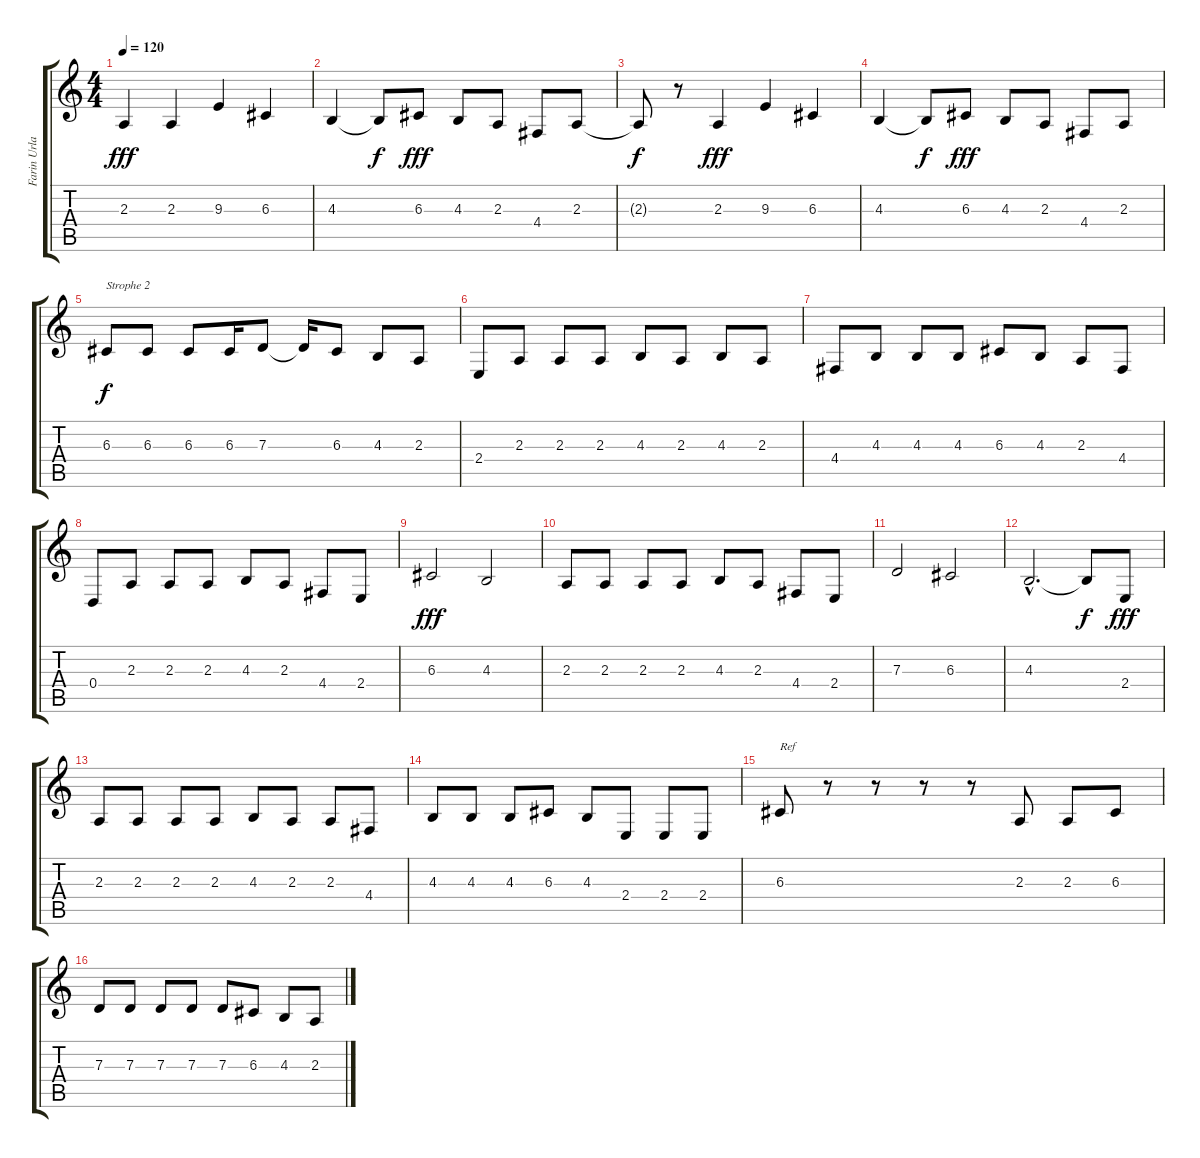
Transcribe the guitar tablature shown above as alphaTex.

\track ("Farin Urlaub" "Farin Urla") {instrument bassoon}
\staff {score tabs}
\tuning (E4 B3 G3 D3 A2 E2) {hide}
\ts (4 4)
\tempo 120
\clef g2
\ks c
2.3.4{dy fff} 2.3.4 9.3.4 6.3.4 |
4.3.4 4.3{t}.8{dy f} 6.3.8{dy fff} 4.3.8 2.3.8 4.4.8 2.3.8 |
2.3{t}.8{dy f} r.8 2.3.4{dy fff} 9.3.4 6.3.4 |
4.3.4 4.3{t}.8{dy f} 6.3.8{dy fff} 4.3.8 2.3.8 4.4.8 2.3.8 |
6.3.8{txt "Strophe 2" dy f} 6.3.8 6.3.8 6.3.16 7.3.8 7.3{t}.16 6.3.8 4.3.8 2.3.8 |
2.4.8 2.3.8 2.3.8 2.3.8 4.3.8 2.3.8 4.3.8 2.3.8 |
4.4.8 4.3.8 4.3.8 4.3.8 6.3.8 4.3.8 2.3.8 4.4.8 |
0.4.8 2.3.8 2.3.8 2.3.8 4.3.8 2.3.8 4.4.8 2.4.8 |
6.3.2{dy fff volume 16} 4.3.2 |
2.3.8 2.3.8 2.3.8 2.3.8 4.3.8 2.3.8 4.4.8 2.4.8 |
7.3.2 6.3.2 |
4.3{hac}.2{d} 4.3{t}.8{dy f} 2.4.8{dy fff} |
2.3.8 2.3.8 2.3.8 2.3.8 4.3.8 2.3.8 2.3.8 4.4.8 |
4.3.8 4.3.8 4.3.8 6.3.8 4.3.8 2.4.8 2.4.8 2.4.8 |
6.3.8{txt "Ref"} r.8 r.8 r.8 r.8 2.3.8 2.3.8 6.3.8 |
7.3.8 7.3.8 7.3.8 7.3.8 7.3.8 6.3.8 4.3.8 2.3.8
